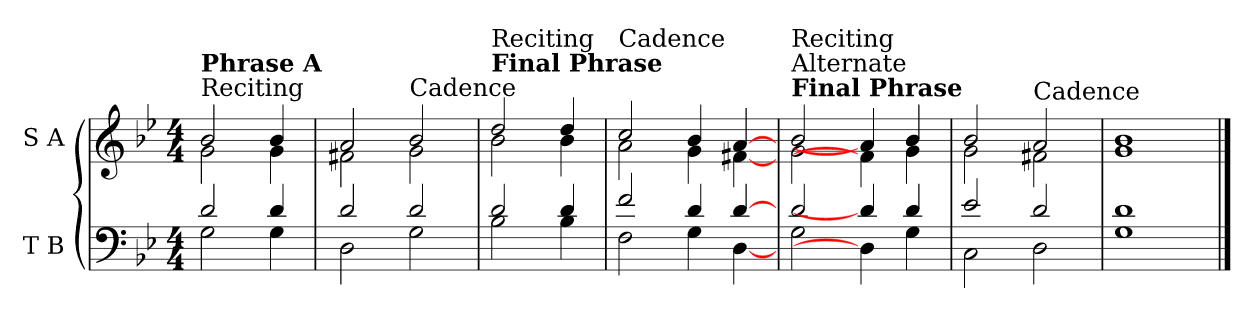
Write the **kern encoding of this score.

**kern	**kern
*part2	*part1
*staff2	*staff1
*I"T B	*I"S A
*clefF4	*clefG2
*k[b-e-]	*k[b-e-]
*M4/4	*M4/4
=1	=1
*^	*^
!	!	!LO:TX:a:t=Reciting	!
!	!	!LO:TX:a:B:t=Phrase A	!
2d/	2G\	2b-/	2g\
4d/	4G\	4b-/	4g\
=2	=2	=2	=2
2d/	2D\	2a/	2f#X\
!	!	!LO:TX:a:t=Cadence	!
2d/	2G\	2b-/	2g\
!!LO:LB:g=z	!!
=3	=3	=3	=3
!	!	!LO:TX:a:B:t=Final Phrase	!
!	!	!LO:TX:a:t=Reciting	!
2d/	2B-\	2dd/	2b-\
4d/	4B-\	4dd/	4b-\
=4	=4	=4	=4
!	!	!LO:TX:a:t=Cadence	!
2f/	2F\	2cc/	2a\
4d/	4G\	4b-/	4g\
[4d/	[4D\	[4a/	[4f#X\
!!LO:LB:g=z	!!
=5	=5	=5	=5
!	!	!LO:TX:a:B:t=Final Phrase	!
!	!	!LO:TX:a:t=Alternate	!
!	!	!LO:TX:a:t=Reciting	!
2d/	2G\	2b-/	2g\
4d/]	4D\]	4a/]	4f#\]
4d/	4G\	4b-/	4g\
=6	=6	=6	=6
2e-/	2C\	2b-/	2g\
!	!	!LO:TX:a:t=Cadence	!
2d/	2D\	2a/	2f#X\
=7	=7	=7	=7
1d	1G	1b-	1g
*v	*v	*	*
*	*v	*v
==	==
*-	*-
